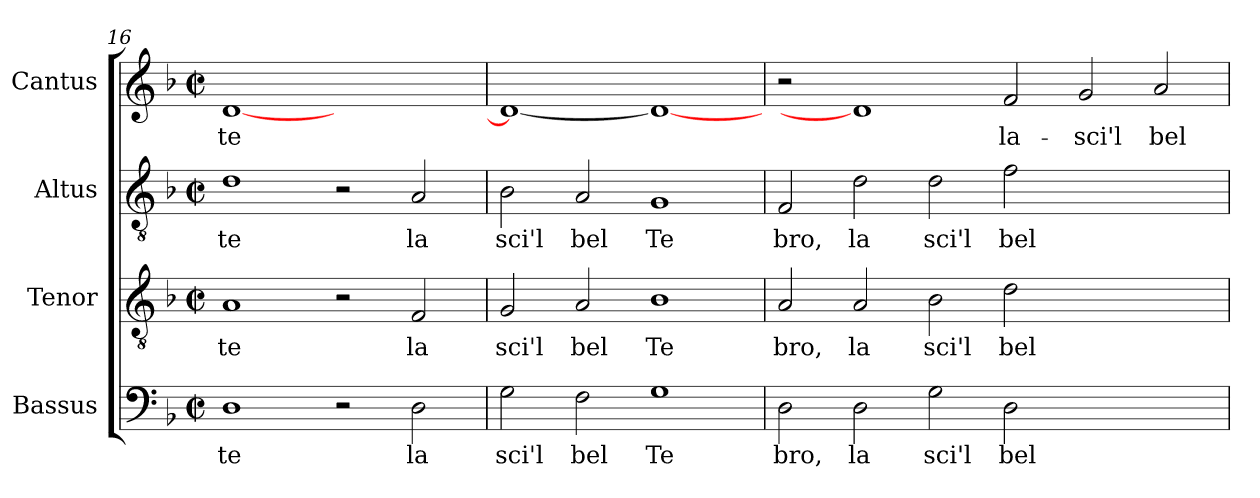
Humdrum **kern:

**kern	**text	**kern	**text	**kern	**text	**kern	**text
*part4	*part4	*part3	*part3	*part2	*part2	*part1	*part1
*staff4	*staff4	*staff3	*staff3	*staff2	*staff2	*staff1	*staff1
*I"Bassus	*	*I"Tenor	*	*I"Altus	*	*I"Cantus	*
*clefF4	*	*clefGv2	*	*clefGv2	*	*clefG2	*
*k[b-]	*	*k[b-]	*	*k[b-]	*	*k[b-]	*
*F:	*	*F:	*	*F:	*	*F:	*
*M2/2	*	*M2/2	*	*M2/2	*	*M2/2	*
*met(c|)	*	*met(c|)	*	*met(c|)	*	*met(c|)	*
=16	=16	=16	=16	=16	=16	=16	=16
!	!LO:LY:b:cj	!	!LO:LY:b:cj	!	!LO:LY:b:cj	!	!LO:LY:b:cj
1D	te	1A	te	1d	te	[<1d	-te
2r	.	2r	.	2r	.	1ryy	.
!	!LO:LY:b:cj	!	!LO:LY:b:cj	!	!LO:LY:b:cj	!	!
2D\	la	2F/	la	2A/	la	.	.
=17	=17	=17	=17	=17	=17	=17	=17
!	!LO:LY:b:cj	!	!LO:LY:b:cj	!	!LO:LY:b:cj	!	!
2G\	sci'l	2G/	sci'l	2B-\	sci'l	1d_	.
!	!LO:LY:b:cj	!	!LO:LY:b:cj	!	!LO:LY:b:cj	!	!
2F\	bel	2A/	bel	2A/	bel	.	.
!	!LO:LY:b:cj	!	!LO:LY:b:cj	!	!LO:LY:b:cj	!	!
1G	Te	1B-	Te	1G	Te	1d_	.
=18	=18	=18	=18	=18	=18	=18	=18
!	!LO:LY:b:cj	!	!LO:LY:b:cj	!	!LO:LY:b:cj	!	!
2D\	bro,	2A/	bro,	2F/	bro,	2r	.
!	!LO:LY:b:cj	!	!LO:LY:b:cj	!	!LO:LY:b:cj	!	!
2D\	la	2A/	la	2d\	la	1d]	.
!	!LO:LY:b:cj	!	!LO:LY:b:cj	!	!LO:LY:b:cj	!	!
2G\	sci'l	2B-\	sci'l	2d\	sci'l	.	.
!	!LO:LY:b:cj	!	!LO:LY:b:cj	!	!LO:LY:b:cj	!	!LO:LY:b:cj
2D\	bel	2d\	bel	2f\	bel	2f/	la-
!	!	!	!	!	!	!	!LO:LY:b:cj
1ryy	.	1ryy	.	1ryy	.	2g/	-sci'l
!	!	!	!	!	!	!	!LO:LY:b:cj
.	.	.	.	.	.	2a/	bel
=	=	=	=	=	=	=	=
*-	*-	*-	*-	*-	*-	*-	*-
